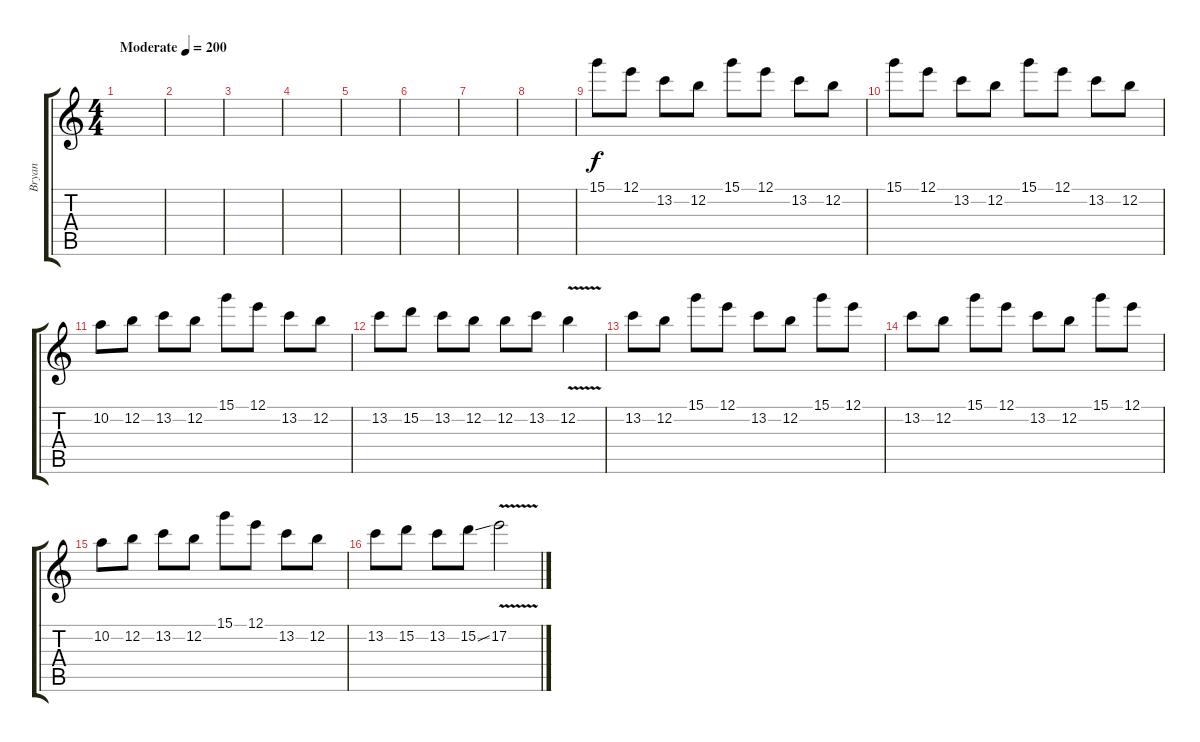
\track ("Bryan " "Bryan ") {instrument distortionguitar}
\staff {score tabs}
\tuning (E4 B3 G3 D3 A2 D2) {hide}
\ts (4 4)
\tempo (200 "Moderate")
\clef g2
\ks c
|
|
|
|
|
|
|
|
15.1.8 12.1.8 13.2.8 12.2.8 15.1.8 12.1.8 13.2.8 12.2.8 |
15.1.8 12.1.8 13.2.8 12.2.8 15.1.8 12.1.8 13.2.8 12.2.8 |
10.2.8 12.2.8 13.2.8 12.2.8 15.1.8 12.1.8 13.2.8 12.2.8 |
13.2.8 15.2.8 13.2.8 12.2.8 12.2.8 13.2.8 12.2{v}.4 |
13.2.8 12.2.8 15.1.8 12.1.8 13.2.8 12.2.8 15.1.8 12.1.8 |
13.2.8 12.2.8 15.1.8 12.1.8 13.2.8 12.2.8 15.1.8 12.1.8 |
10.2.8 12.2.8 13.2.8 12.2.8 15.1.8 12.1.8 13.2.8 12.2.8 |
13.2.8 15.2.8 13.2.8 15.2{ss}.8 17.2{v}.2
